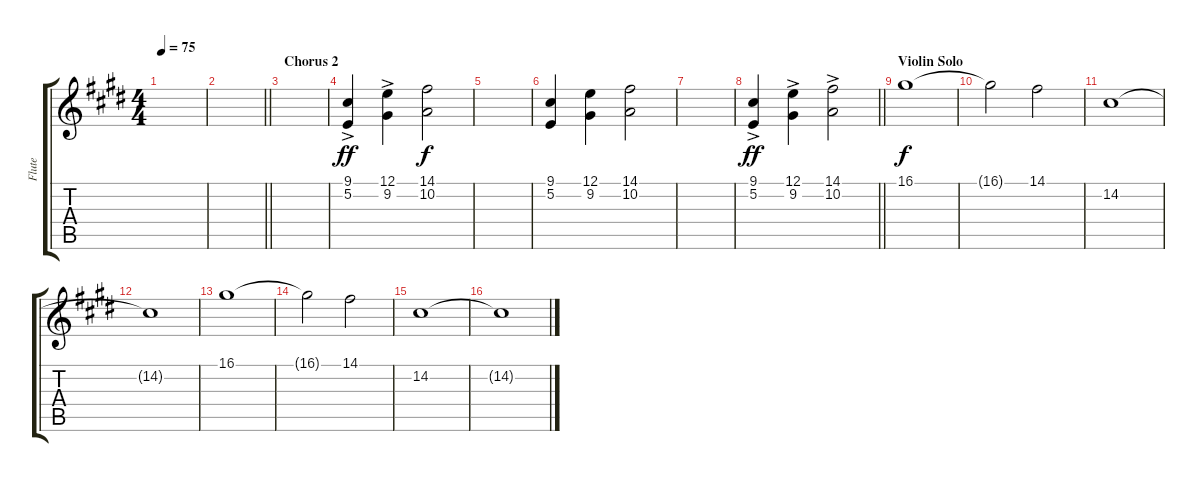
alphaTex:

\track ("Flute" "Flute") {instrument panflute}
\staff {score tabs}
\tuning (E4 B3 G3 D3 A2 E2) {hide}
\ts (4 4)
\tempo 75
\clef g2
\ks e
|
\barLineRight lightlight
|
\section ("" "Chorus 2")
|
(9.1{ac} 5.2).4{dy ff} (12.1{ac} 9.2).4 (14.1 10.2).2{dy f} |
|
(9.1 5.2).4 (12.1 9.2).4 (14.1 10.2).2 |
|
\barLineRight lightlight
(9.1{ac} 5.2).4{dy ff} (12.1{ac} 9.2).4 (14.1{ac} 10.2).2 |
\section ("" "Violin Solo")
16.1.1{dy f} |
16.1{t}.2 14.1.2 |
14.2.1 |
14.2{t}.1 |
16.1.1 |
16.1{t}.2 14.1.2 |
14.2.1 |
14.2{t}.1
